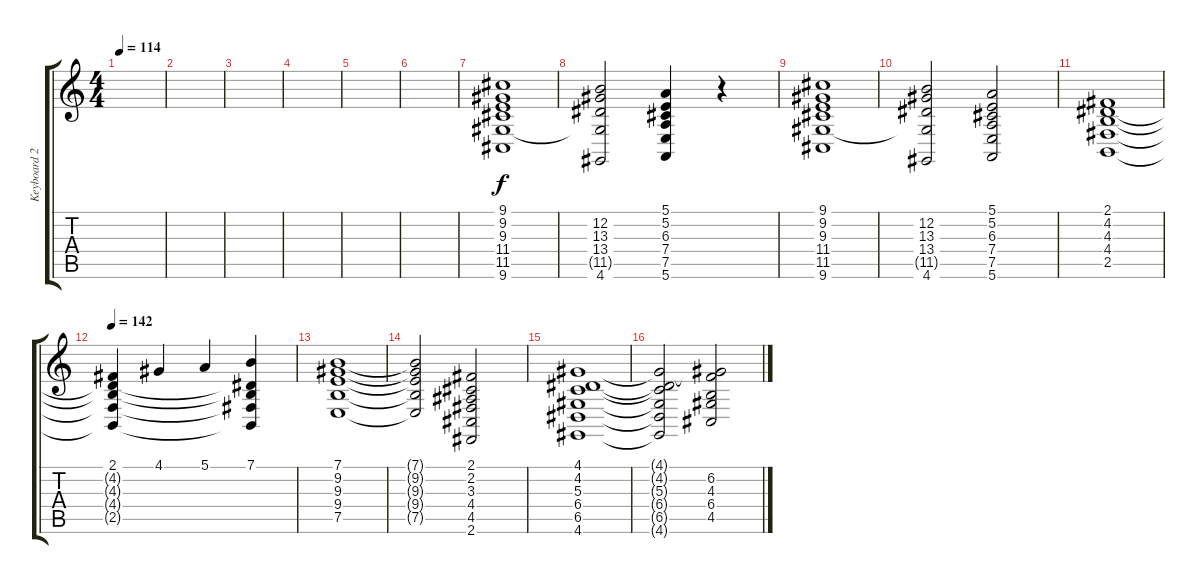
\track ("Keyboard 2 (Banks)" "Keyboard 2") {instrument choiraahs}
\staff {score tabs}
\tuning (E4 B3 G3 D3 A2 E2) {hide}
\ts (4 4)
\tempo 114
\clef g2
\ks c
|
|
|
|
|
|
(9.1 9.2 9.3 11.4 11.5 9.6).1 |
(12.2 13.3 13.4 11.5{t} 4.6).2 (5.1 5.2 6.3 7.4 7.5 5.6).4 r.4 |
(9.1 9.2 9.3 11.4 11.5 9.6).1 |
(12.2 13.3 13.4 11.5{t} 4.6).2 (5.1 5.2 6.3 7.4 7.5 5.6).2 |
(2.1 4.2 4.3 4.4 2.5).1{volume 10} |
\tempo 142
(2.1 4.2{t} 4.3{t} 4.4{t} 2.5{t}).4 4.1.4 5.1.4 (7.1 4.2{t} 4.3{t} 4.4{t} 2.5{t}).4 |
(7.1 9.2 9.3 9.4 7.5).1 |
(7.1{t} 9.2{t} 9.3{t} 9.4{t} 7.5{t}).2 (2.1 2.2 3.3 4.4 4.5 2.6).2 |
(4.1 4.2 5.3 6.4 6.5 4.6).1 |
(4.1{t} 4.2{t} 5.3{t} 6.4{t} 6.5{t} 4.6{t}).2 (4.1{t} 6.2 4.3 6.4 4.5).2
